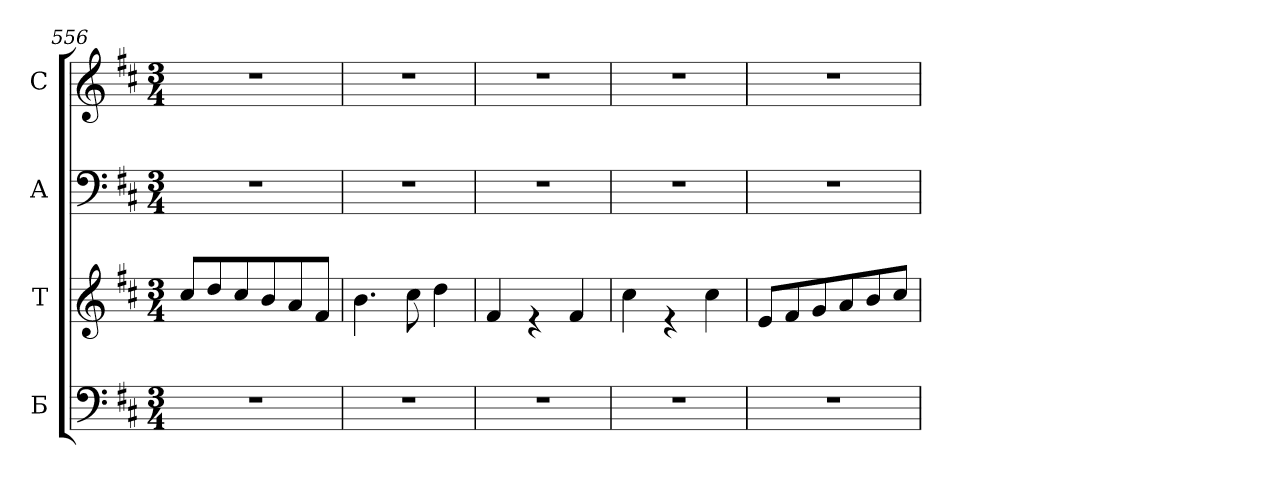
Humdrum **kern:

**kern	**kern	**kern	**kern
*part4	*part3	*part2	*part1
*staff4	*staff3	*staff2	*staff1
*I"Б	*I"Т	*I"А	*I"С
*clefF4	*clefG2	*clefF4	*clefG2
*k[f#c#]	*k[f#c#]	*k[f#c#]	*k[f#c#]
*D:	*D:	*D:	*D:
*M3/4	*M3/4	*M3/4	*M3/4
=556	=556	=556	=556
2.r	8cc#/L	2.r	2.r
.	8dd/	.	.
.	8cc#/	.	.
.	8b/	.	.
.	8a/	.	.
.	8f#/J	.	.
=557	=557	=557	=557
2.r	4.b\	2.r	2.r
.	8cc#\	.	.
.	4dd\	.	.
=558	=558	=558	=558
2.r	4f#/	2.r	2.r
.	4re	.	.
.	4f#/	.	.
=559	=559	=559	=559
2.r	4cc#\	2.r	2.r
.	4re	.	.
.	4cc#\	.	.
!!LO:LB:g=z
=560	=560	=560	=560
2.r	8e/L	2.r	2.r
.	8f#/	.	.
.	8g/	.	.
.	8a/	.	.
.	8b/	.	.
.	8cc#/J	.	.
=	=	=	=
*-	*-	*-	*-
